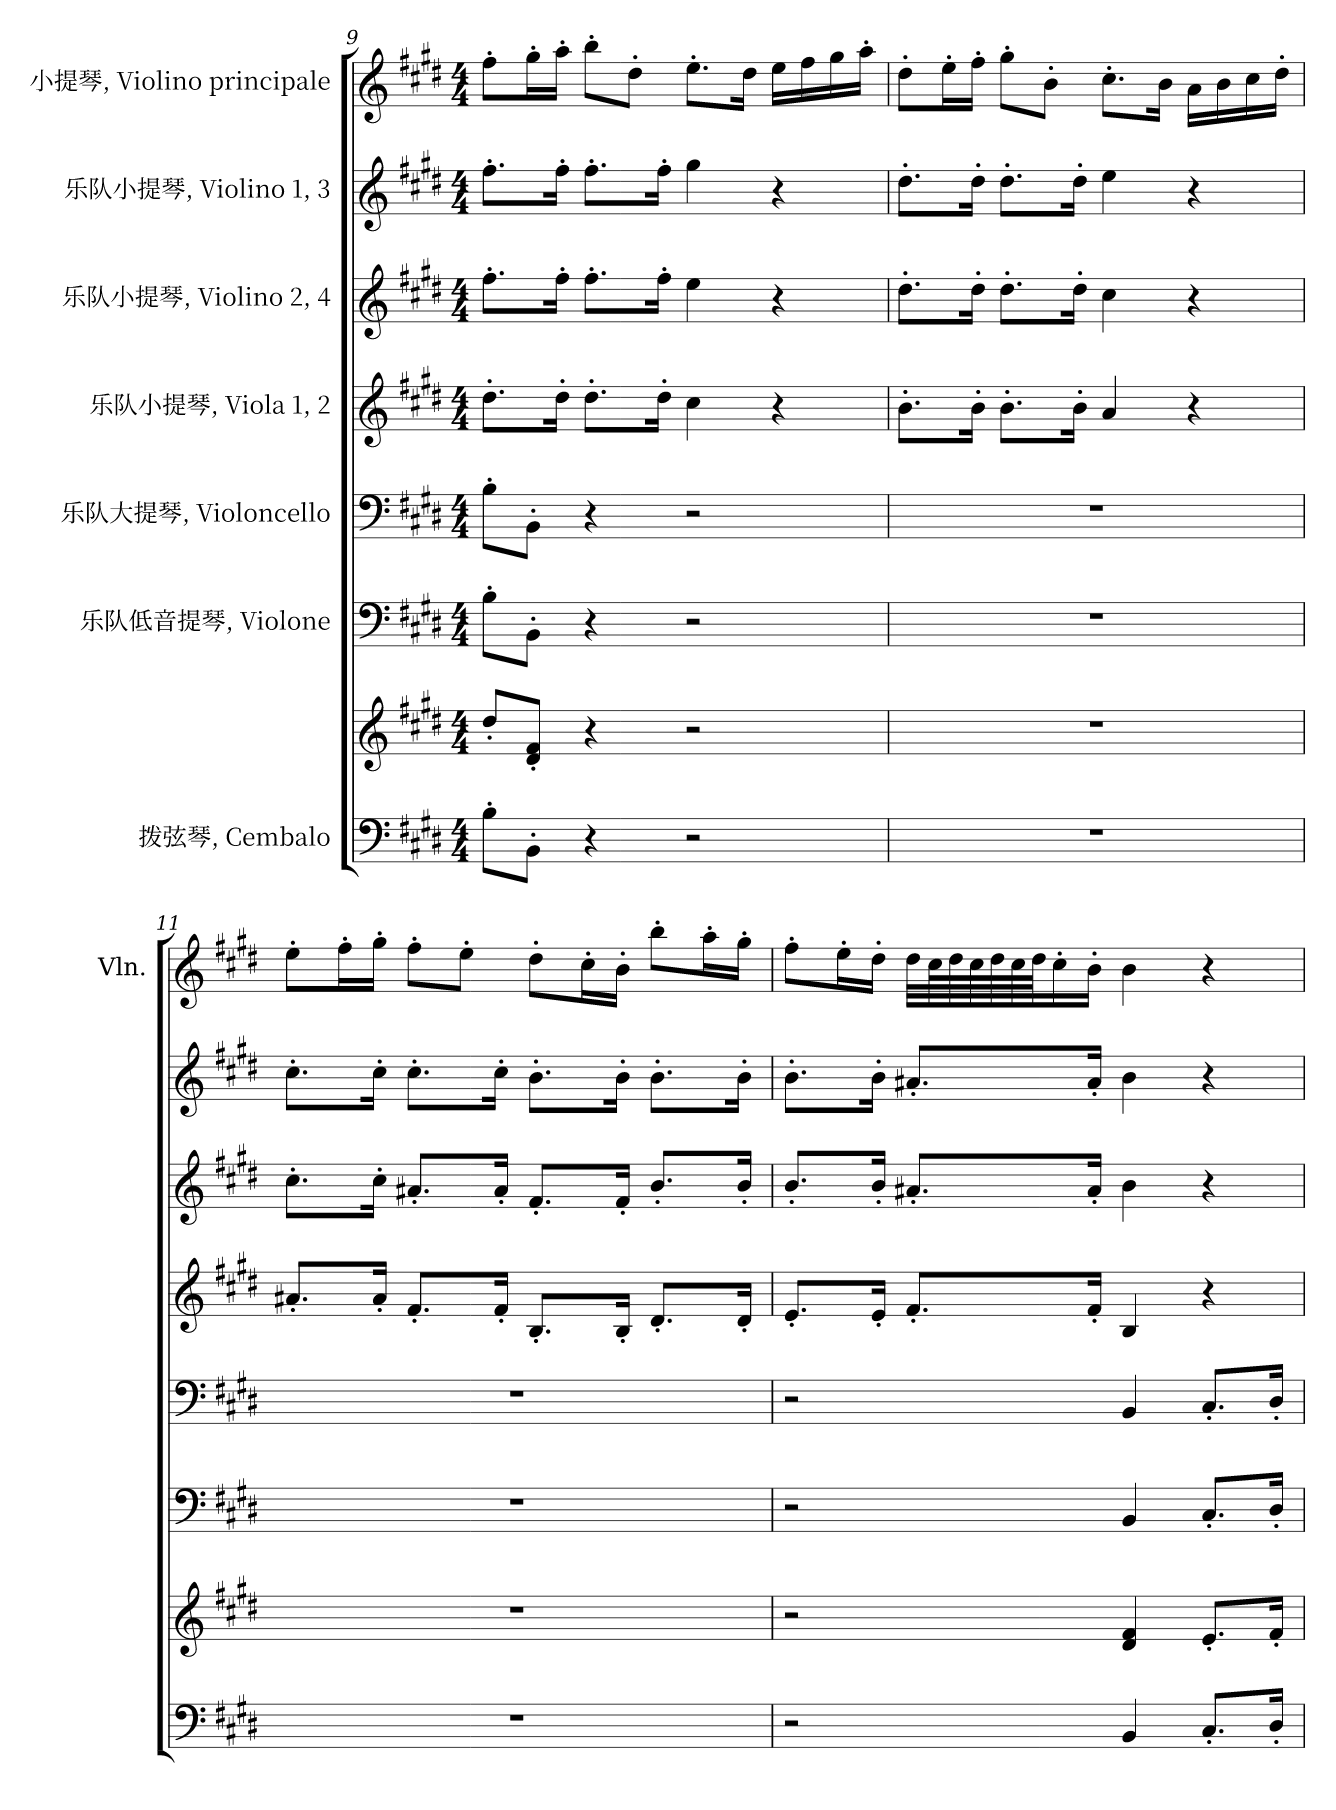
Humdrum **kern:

**kern	**kern	**kern	**kern	**kern	**kern	**kern	**kern
*part7	*part7	*part6	*part5	*part4	*part3	*part2	*part1
*staff8	*staff7	*staff6	*staff5	*staff4	*staff3	*staff2	*staff1
*I"拨弦琴, Cembalo	*	*I"乐队低音提琴, Violone	*I"乐队大提琴, Violoncello	*I"乐队小提琴, Viola 1, 2	*I"乐队小提琴, Violino 2, 4	*I"乐队小提琴, Violino 1, 3	*I"小提琴, Violino principale
*	*	*	*	*	*	*	*I'Vln.
*clefF4	*clefG2	*clefF4	*clefF4	*clefG2	*clefG2	*clefG2	*clefG2
*	*	*ITrd7c12	*	*	*	*	*
*k[f#c#g#d#]	*k[f#c#g#d#]	*k[f#c#g#d#]	*k[f#c#g#d#]	*k[f#c#g#d#]	*k[f#c#g#d#]	*k[f#c#g#d#]	*k[f#c#g#d#]
*M4/4	*M4/4	*M4/4	*M4/4	*M4/4	*M4/4	*M4/4	*M4/4
=9	=9	=9	=9	=9	=9	=9	=9
8B'\L	8dd#'/L	8BB'\L	8B'\L	8.dd#'\L	8.ff#'\L	8.ff#'\L	8ff#'\L
8BB'\J	8d#/' 8f#/'J	8BBB'\J	8BB'\J	.	.	.	16gg#'\L
.	.	.	.	16dd#'\Jk	16ff#'\Jk	16ff#'\Jk	16aa'\JJ
4r	4r	4r	4r	8.dd#'\L	8.ff#'\L	8.ff#'\L	8bb'\L
.	.	.	.	.	.	.	8dd#'\J
.	.	.	.	16dd#'\Jk	16ff#'\Jk	16ff#'\Jk	.
2r	2r	2r	2r	4cc#\	4ee\	4gg#\	8.ee'\L
.	.	.	.	.	.	.	16dd#\Jk
.	.	.	.	4r	4r	4r	16ee\LL
.	.	.	.	.	.	.	16ff#\
.	.	.	.	.	.	.	16gg#\
.	.	.	.	.	.	.	16aa'\JJ
!!LO:PB:g=z
=10	=10	=10	=10	=10	=10	=10	=10
1r	1r	1r	1r	8.b'\L	8.dd#'\L	8.dd#'\L	8dd#'\L
.	.	.	.	.	.	.	16ee'\L
.	.	.	.	16b'\Jk	16dd#'\Jk	16dd#'\Jk	16ff#'\JJ
.	.	.	.	8.b'\L	8.dd#'\L	8.dd#'\L	8gg#'\L
.	.	.	.	.	.	.	8b'\J
.	.	.	.	16b'\Jk	16dd#'\Jk	16dd#'\Jk	.
.	.	.	.	4a/	4cc#\	4ee\	8.cc#'\L
.	.	.	.	.	.	.	16b\Jk
.	.	.	.	4r	4r	4r	16a\LL
.	.	.	.	.	.	.	16b\
.	.	.	.	.	.	.	16cc#\
.	.	.	.	.	.	.	16dd#'\JJ
=11	=11	=11	=11	=11	=11	=11	=11
1r	1r	1r	1r	8.a#X'/L	8.cc#'\L	8.cc#'\L	8ee'\L
.	.	.	.	.	.	.	16ff#'\L
.	.	.	.	16a#'/Jk	16cc#'\Jk	16cc#'\Jk	16gg#'\JJ
.	.	.	.	8.f#'/L	8.a#X'/L	8.cc#'\L	8ff#'\L
.	.	.	.	.	.	.	8ee'\J
.	.	.	.	16f#'/Jk	16a#'/Jk	16cc#'\Jk	.
.	.	.	.	8.B'/L	8.f#'/L	8.b'\L	8dd#'\L
.	.	.	.	.	.	.	16cc#'\L
.	.	.	.	16B'/Jk	16f#'/Jk	16b'\Jk	16b'\JJ
.	.	.	.	8.d#'/L	8.b'/L	8.b'\L	8bb'\L
.	.	.	.	.	.	.	16aa'\L
.	.	.	.	16d#'/Jk	16b'/Jk	16b'\Jk	16gg#'\JJ
=12	=12	=12	=12	=12	=12	=12	=12
2r	2r	2r	2r	8.e'/L	8.b'/L	8.b'\L	8ff#'\L
.	.	.	.	.	.	.	16ee'\L
.	.	.	.	16e'/Jk	16b'/Jk	16b'\Jk	16dd#'\JJ
.	.	.	.	8.f#'/L	8.a#X'/L	8.a#X'/L	32dd#\LLL
.	.	.	.	.	.	.	64cc#\L
.	.	.	.	.	.	.	64dd#\
.	.	.	.	.	.	.	64cc#\
.	.	.	.	.	.	.	64dd#\
.	.	.	.	.	.	.	64cc#\
.	.	.	.	.	.	.	64dd#\JJ
.	.	.	.	.	.	.	16cc#'\
.	.	.	.	16f#'/Jk	16a#'/Jk	16a#'/Jk	16b'\JJ
4BB/	4d#/ 4f#/	4BBB/	4BB/	4B/	4b\	4b\	4b\
8.C#'/L	8.e'/L	8.CC#'/L	8.C#'/L	4r	4r	4r	4r
16D#'/Jk	16f#'/Jk	16DD#'/Jk	16D#'/Jk	.	.	.	.
=	=	=	=	=	=	=	=
*-	*-	*-	*-	*-	*-	*-	*-
